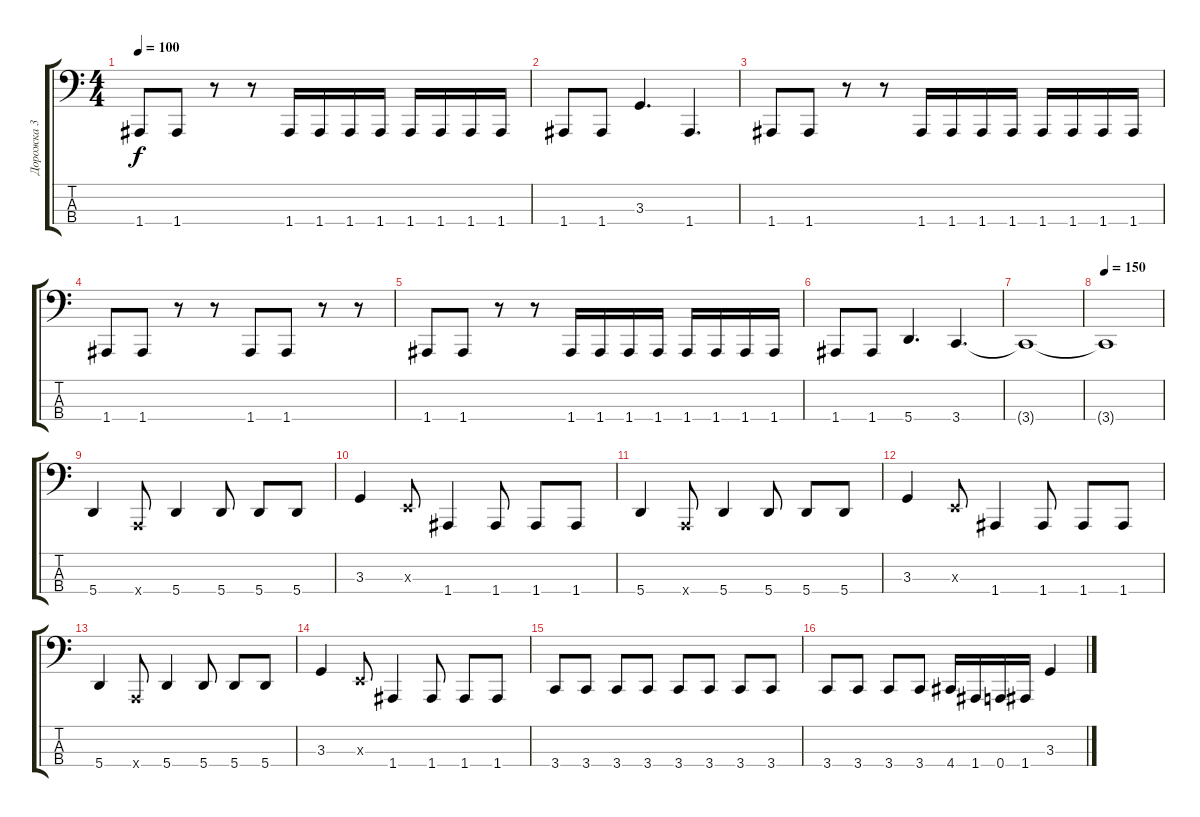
\track ("Дорожка 3" "Дорожка 3") {instrument electricbasspick}
\staff {score tabs}
\tuning (D2 A1 E1 A0) {hide}
\ts (4 4)
\tempo 100
\clef f4
\ks c
1.4.8{dy f} 1.4.8 r.8 r.8 1.4.16 1.4.16 1.4.16 1.4.16 1.4.16 1.4.16 1.4.16 1.4.16 |
1.4.8 1.4.8 3.3.4{d} 1.4.4{d} |
1.4.8 1.4.8 r.8 r.8 1.4.16 1.4.16 1.4.16 1.4.16 1.4.16 1.4.16 1.4.16 1.4.16 |
1.4.8 1.4.8 r.8 r.8 1.4.8 1.4.8 r.8 r.8 |
1.4.8 1.4.8 r.8 r.8 1.4.16 1.4.16 1.4.16 1.4.16 1.4.16 1.4.16 1.4.16 1.4.16 |
1.4.8 1.4.8 5.4.4{d} 3.4.4{d} |
3.4{t}.1 |
\tempo 150
3.4{t}.1 |
5.4.4 0.4{x}.8 5.4.4 5.4.8 5.4.8 5.4.8 |
3.3.4 0.3{x}.8 1.4.4 1.4.8 1.4.8 1.4.8 |
5.4.4 0.4{x}.8 5.4.4 5.4.8 5.4.8 5.4.8 |
3.3.4 0.3{x}.8 1.4.4 1.4.8 1.4.8 1.4.8 |
5.4.4 0.4{x}.8 5.4.4 5.4.8 5.4.8 5.4.8 |
3.3.4 0.3{x}.8 1.4.4 1.4.8 1.4.8 1.4.8 |
3.4.8 3.4.8 3.4.8 3.4.8 3.4.8 3.4.8 3.4.8 3.4.8 |
3.4.8 3.4.8 3.4.8 3.4.8 4.4.16 1.4.16 0.4.16 1.4.16 3.3.4
